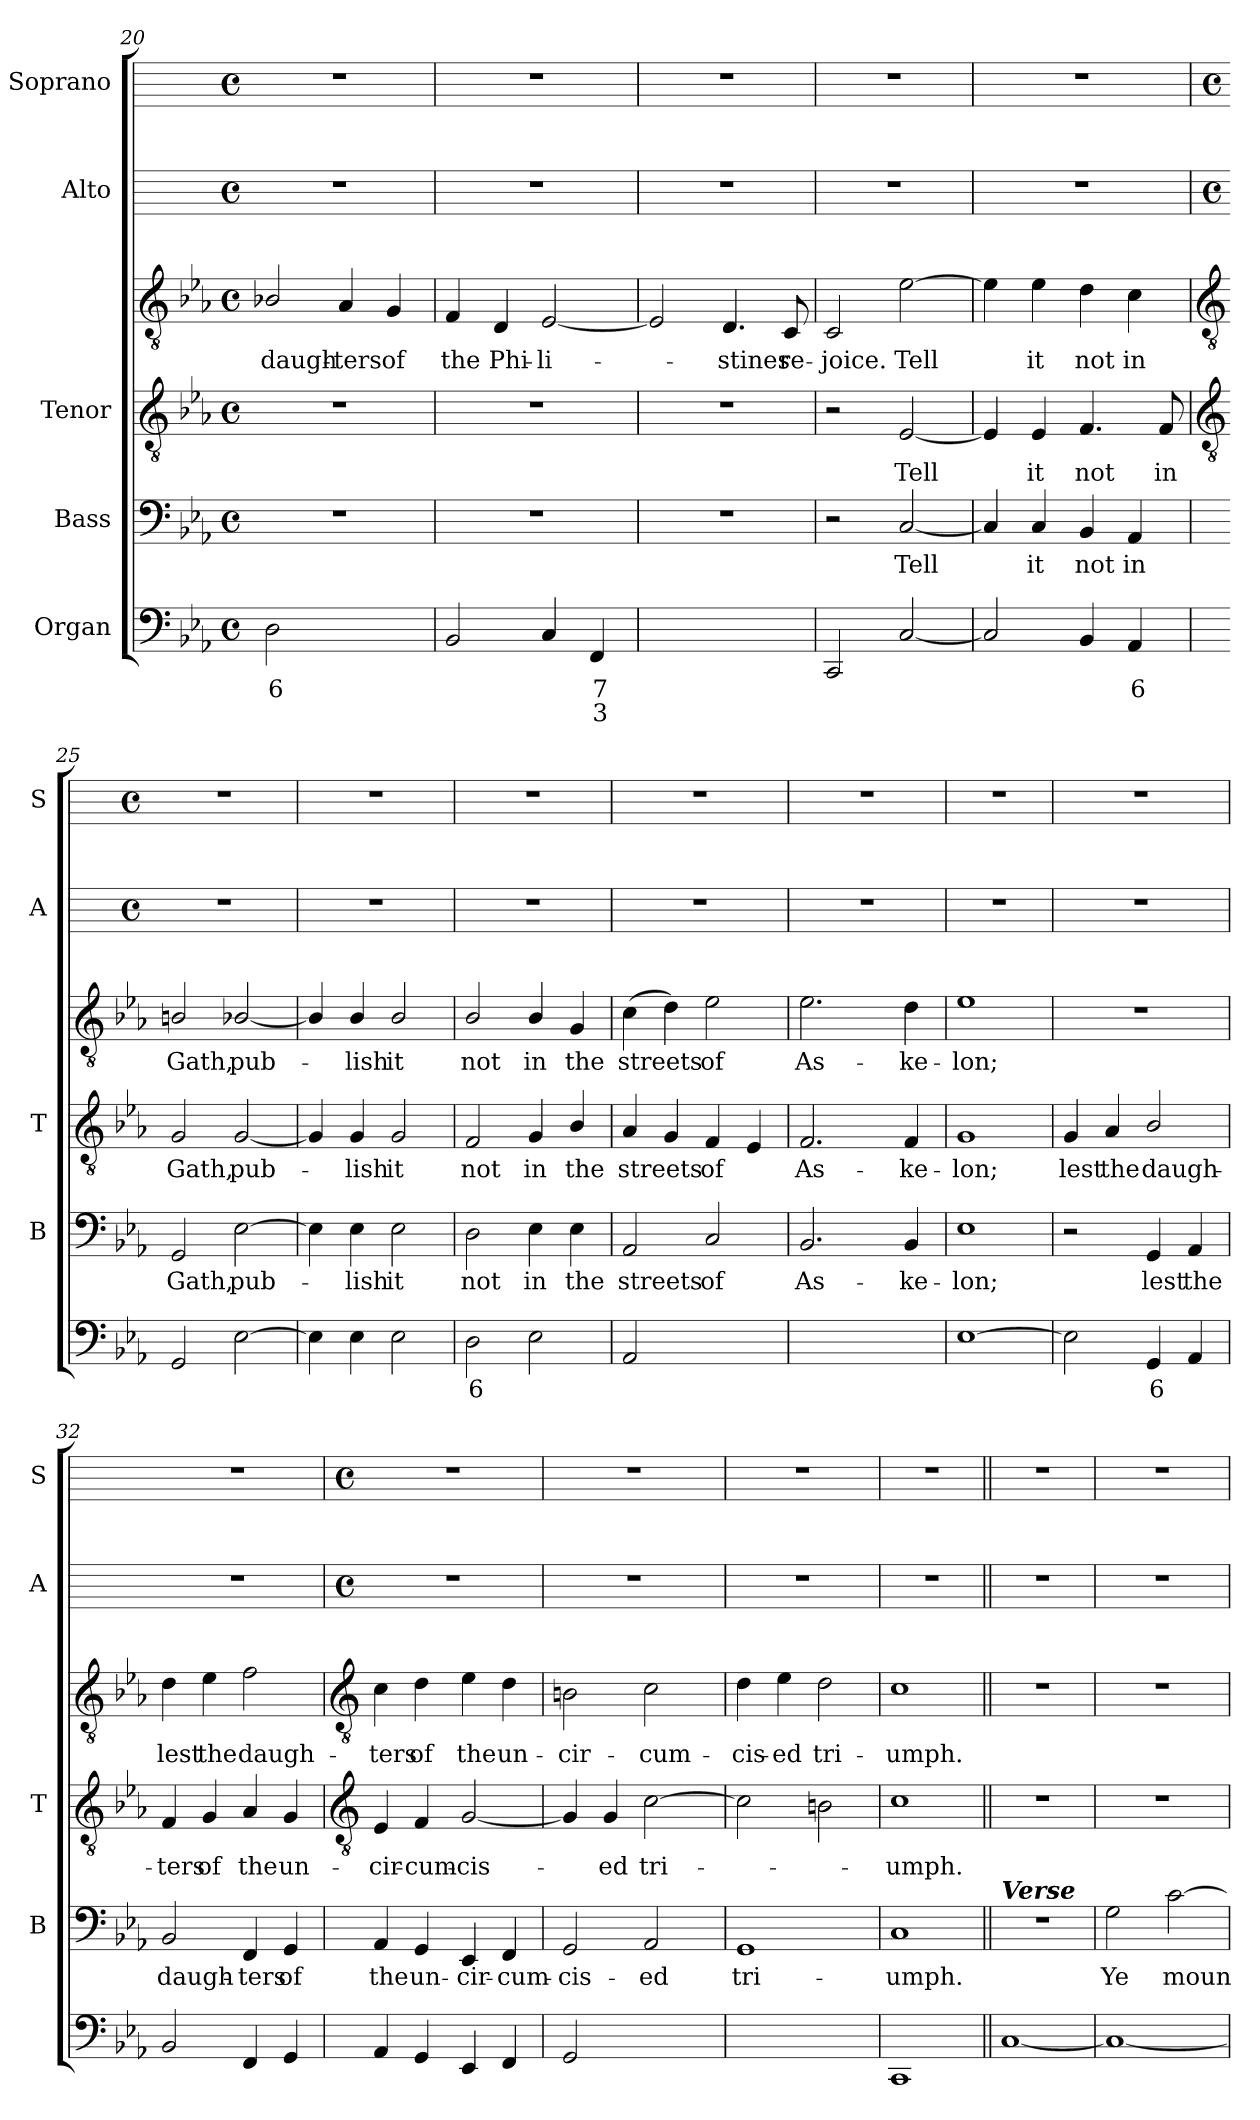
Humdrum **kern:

**kern	**text	**text	**kern	**text	**kern	**text	**kern	**text	**kern	**kern
*part5	*part5	*part5	*part4	*part4	*part3	*part3	*part3	*part3	*part2	*part1
*staff6	*staff6	*staff6	*staff5	*staff5	*staff4	*staff4	*staff3	*staff3	*staff2	*staff1
*I"Organ	*	*	*I"Bass	*	*I"Tenor	*	*	*	*I"Alto	*I"Soprano
*	*	*	*I'B	*	*I'T	*	*	*	*I'A	*I'S
*clefF4	*	*	*clefF4	*	*clefGv2	*	*clefGv2	*	*	*
*k[b-e-a-]	*	*	*k[b-e-a-]	*	*k[b-e-a-]	*	*k[b-e-a-]	*	*	*
*E-:	*	*	*E-:	*	*E-:	*	*E-:	*	*	*
*M4/4	*	*	*M4/4	*	*M4/4	*	*M4/4	*	*M4/4	*M4/4
*met(c)	*	*	*met(c)	*	*met(c)	*	*met(c)	*	*met(c)	*met(c)
=20	=20	=20	=20	=20	=20	=20	=20	=20	=20	=20
!	!LO:LY:b	!	!	!	!	!	!	!LO:LY:b	!	!
2D	6	.	1r	.	1r	.	2B-X/	daugh-	1r	1r
!	!LO:LY:b	!	!	!	!	!	!	!LO:LY:b	!	!
[4E-yy	4	.	.	.	.	.	4A-	-ters	.	.
!	!LO:LY:b	!	!	!	!	!	!	!LO:LY:b	!	!
4E-yy]	3	.	.	.	.	.	4G	of	.	.
=21	=21	=21	=21	=21	=21	=21	=21	=21	=21	=21
!	!	!	!	!	!	!	!	!LO:LY:b	!	!
2BB-	.	.	1r	.	1r	.	4F	the	1r	1r
!	!	!	!	!	!	!	!	!LO:LY:b	!	!
.	.	.	.	.	.	.	4D	Phi-	.	.
!	!	!	!	!	!	!	!	!LO:LY:b	!	!
4C	.	.	.	.	.	.	[2E-	-li-	.	.
!	!LO:LY:b	!LO:LY:b	!	!	!	!	!	!	!	!
4FF	7	3	.	.	.	.	.	.	.	.
=22	=22	=22	=22	=22	=22	=22	=22	=22	=22	=22
!	!LO:LY:b	!LO:LY:b	!	!	!	!	!	!	!	!
[2GGyy	6	4	1r	.	1r	.	2E-]	.	1r	1r
!	!LO:LY:b	!LO:LY:b	!	!	!	!	!	!LO:LY:b	!	!
2GGyy]	5	3	.	.	.	.	4.D	stines	.	.
!	!	!	!	!	!	!	!	!LO:LY:b	!	!
.	.	.	.	.	.	.	8C	re-	.	.
=23	=23	=23	=23	=23	=23	=23	=23	=23	=23	=23
!	!	!	!	!	!	!	!	!LO:LY:b	!	!
2CC	.	.	2r	.	2r	.	2C	-joice.	1r	1r
!	!	!	!	!LO:LY:b	!	!LO:LY:b	!	!LO:LY:b	!	!
[2C	.	.	[2C	Tell	[2E-	Tell	[2e-	Tell	.	.
=24	=24	=24	=24	=24	=24	=24	=24	=24	=24	=24
2C]	.	.	4C]	.	4E-]	.	4e-]	.	1r	1r
!	!	!	!	!LO:LY:b	!	!LO:LY:b	!	!LO:LY:b	!	!
.	.	.	4C	it	4E-	it	4e-	it	.	.
!	!	!	!	!LO:LY:b	!	!LO:LY:b	!	!LO:LY:b	!	!
4BB-	.	.	4BB-	not	4.F	not	4d	not	.	.
!	!LO:LY:b	!	!	!LO:LY:b	!	!	!	!LO:LY:b	!	!
4AA-	6	.	4AA-	in	.	.	4c	in	.	.
!	!	!	!	!	!	!LO:LY:b	!	!	!	!
.	.	.	.	.	8F	in	.	.	.	.
!!LO:LB:g=z
=25	=25	=25	=25	=25	=25	=25	=25	=25	=25	=25
*	*	*	*	*	*clefGv2	*	*clefGv2	*	*	*
*	*	*	*	*	*	*	*	*	*M4/4	*M4/4
*	*	*	*	*	*	*	*	*	*met(c)	*met(c)
!	!	!	!	!LO:LY:b	!	!LO:LY:b	!	!LO:LY:b	!	!
2GG	.	.	2GG	Gath,	2G	Gath,	2Bn/	Gath,	1r	1r
!	!	!	!	!LO:LY:b	!	!LO:LY:b	!	!LO:LY:b	!	!
[2E-	.	.	[2E-	pub-	[2G	pub-	[2B-X/	pub-	.	.
=26	=26	=26	=26	=26	=26	=26	=26	=26	=26	=26
4E-]	.	.	4E-]	.	4G]	.	4B-/]	.	1r	1r
!	!	!	!	!LO:LY:b	!	!LO:LY:b	!	!LO:LY:b	!	!
4E-	.	.	4E-	lish	4G	lish	4B-/	lish	.	.
!	!	!	!	!LO:LY:b	!	!LO:LY:b	!	!LO:LY:b	!	!
2E-	.	.	2E-	it	2G	it	2B-/	it	.	.
=27	=27	=27	=27	=27	=27	=27	=27	=27	=27	=27
!	!LO:LY:b	!	!	!LO:LY:b	!	!LO:LY:b	!	!LO:LY:b	!	!
2D	6	.	2D	not	2F	not	2B-/	not	1r	1r
!	!	!	!	!LO:LY:b	!	!LO:LY:b	!	!LO:LY:b	!	!
2E-	.	.	4E-	in	4G	in	4B-/	in	.	.
!	!	!	!	!LO:LY:b	!	!LO:LY:b	!	!LO:LY:b	!	!
.	.	.	4E-	the	4B-/	the	4G	the	.	.
=28	=28	=28	=28	=28	=28	=28	=28	=28	=28	=28
!	!	!	!	!LO:LY:b	!	!LO:LY:b	!	!LO:LY:b	!	!
2AA-	.	.	2AA-	streets	4A-	streets	(>4c	streets	1r	1r
.	.	.	.	.	4G	.	4d)	.	.	.
!	!LO:LY:b	!	!	!LO:LY:b	!	!LO:LY:b	!	!LO:LY:b	!	!
[4Cyy	5	.	2C	of	4F	of	2e-	of	.	.
!	!LO:LY:b	!	!	!	!	!	!	!	!	!
4Cyy]	6	.	.	.	4E-	.	.	.	.	.
=29	=29	=29	=29	=29	=29	=29	=29	=29	=29	=29
!	!LO:LY:b	!	!	!LO:LY:b	!	!LO:LY:b	!	!LO:LY:b	!	!
[2BB-yy	4	.	2.BB-	As-	2.F	-As-	2.e-	As-	1r	1r
!	!LO:LY:b	!	!	!	!	!	!	!	!	!
2BB-yy]	3	.	.	.	.	.	.	.	.	.
!	!	!	!	!LO:LY:b	!	!LO:LY:b	!	!LO:LY:b	!	!
.	.	.	4BB-	-ke-	4F	-ke-	4d	-ke-	.	.
=30	=30	=30	=30	=30	=30	=30	=30	=30	=30	=30
!	!	!	!	!LO:LY:b	!	!LO:LY:b	!	!LO:LY:b	!	!
[1E-	.	.	1E-	-lon;	1G	lon;	1e-	-lon;	1r	1r
=31	=31	=31	=31	=31	=31	=31	=31	=31	=31	=31
!	!	!	!	!	!	!LO:LY:b	!	!	!	!
2E-]	.	.	2r	.	4G	lest	1r	.	1r	1r
!	!	!	!	!	!	!LO:LY:b	!	!	!	!
.	.	.	.	.	4A-	the	.	.	.	.
!	!LO:LY:b	!	!	!LO:LY:b	!	!LO:LY:b	!	!	!	!
4GG	6	.	4GG	lest	2B-/	daugh-	.	.	.	.
!	!	!	!	!LO:LY:b	!	!	!	!	!	!
4AA-	.	.	4AA-	the	.	.	.	.	.	.
=32	=32	=32	=32	=32	=32	=32	=32	=32	=32	=32
!	!	!	!	!LO:LY:b	!	!LO:LY:b	!	!LO:LY:b	!	!
2BB-	.	.	2BB-	daugh-	4F	-ters	4d	-lest	1r	1r
!	!	!	!	!	!	!LO:LY:b	!	!LO:LY:b	!	!
.	.	.	.	.	4G	of	4e-	the	.	.
!	!	!	!	!LO:LY:b	!	!LO:LY:b	!	!LO:LY:b	!	!
4FF	.	.	4FF	-ters	4A-	the	2f	daugh-	.	.
!	!	!	!	!LO:LY:b	!	!LO:LY:b	!	!	!	!
4GG	.	.	4GG	of	4G	un-	.	.	.	.
!!LO:LB:g=z
=33	=33	=33	=33	=33	=33	=33	=33	=33	=33	=33
*	*	*	*	*	*clefGv2	*	*clefGv2	*	*	*
*	*	*	*	*	*	*	*	*	*M4/4	*M4/4
*	*	*	*	*	*	*	*	*	*met(c)	*met(c)
!	!	!	!	!LO:LY:b	!	!LO:LY:b	!	!LO:LY:b	!	!
4AA-	.	.	4AA-	the	4E-	-cir-	4c	-ters	1r	1r
!	!	!	!	!LO:LY:b	!	!LO:LY:b	!	!LO:LY:b	!	!
4GG	.	.	4GG	un-	4F	-cum-	4d	of	.	.
!	!	!	!	!LO:LY:b	!	!LO:LY:b	!	!LO:LY:b	!	!
4EE-	.	.	4EE-	-cir-	[2G	-cis-	4e-	the	.	.
!	!	!	!	!LO:LY:b	!	!	!	!LO:LY:b	!	!
4FF	.	.	4FF	-cum-	.	.	4d	un-	.	.
=34	=34	=34	=34	=34	=34	=34	=34	=34	=34	=34
!	!	!	!	!LO:LY:b	!	!	!	!LO:LY:b	!	!
2GG	.	.	2GG	-cis-	4G]	.	2Bn	cir-	1r	1r
!	!	!	!	!	!	!LO:LY:b	!	!	!	!
.	.	.	.	.	4G	-ed	.	.	.	.
!	!LO:LY:b	!	!	!LO:LY:b	!	!LO:LY:b	!	!LO:LY:b	!	!
[4AA-yy	5	.	2AA-	-ed	[2c	tri-	2c	-cum-	.	.
!	!LO:LY:b	!	!	!	!	!	!	!	!	!
4AA-yy]	6	.	.	.	.	.	.	.	.	.
=35	=35	=35	=35	=35	=35	=35	=35	=35	=35	=35
!	!LO:LY:b	!	!	!LO:LY:b	!	!	!	!LO:LY:b	!	!
[2GGyy	4	.	1GG	tri-	2c]	.	4d	cis-	1r	1r
!	!	!	!	!	!	!	!	!LO:LY:b	!	!
.	.	.	.	.	.	.	4e-	-ed	.	.
!	!LO:LY:b	!	!	!	!	!	!	!LO:LY:b	!	!
2GGyy]	3	.	.	.	2Bn	.	2d	tri-	.	.
=36	=36	=36	=36	=36	=36	=36	=36	=36	=36	=36
!	!	!	!	!LO:LY:b	!	!LO:LY:b	!	!LO:LY:b	!	!
1CC	.	.	1C	-umph.	1c	umph.	1c	-umph.	1r	1r
=37||	=37||	=37||	=37||	=37||	=37||	=37||	=37||	=37||	=37||	=37||
!	!	!	!LO:TX:a:Bi:t=Verse	!	!	!	!	!	!	!
[1C	.	.	1r	.	1r	.	1r	.	1r	1r
=38	=38	=38	=38	=38	=38	=38	=38	=38	=38	=38
!	!	!	!	!LO:LY:b	!	!	!	!	!	!
1C_	.	.	2G	Ye	1r	.	1r	.	1r	1r
!	!	!	!	!LO:LY:b	!	!	!	!	!	!
.	.	.	[2c	moun-	.	.	.	.	.	.
=	=	=	=	=	=	=	=	=	=	=
*-	*-	*-	*-	*-	*-	*-	*-	*-	*-	*-
